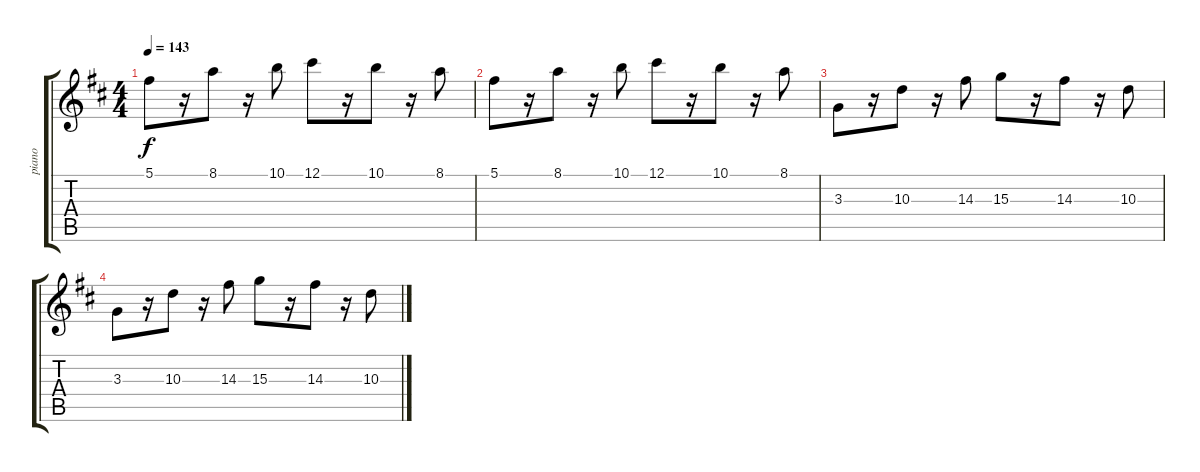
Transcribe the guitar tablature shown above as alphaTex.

\track ("piano" "piano") {instrument acousticgrandpiano}
\staff {score tabs}
\tuning (Db5 Ab4 E4 B3 Gb3 B2) {hide}
\ts (4 4)
\tempo 143
\clef g2
\ks bminor
5.1.8{dy f} r.16 8.1.8 r.16 10.1.8 12.1.8 r.16 10.1.8 r.16 8.1.8 |
5.1.8 r.16 8.1.8 r.16 10.1.8 12.1.8 r.16 10.1.8 r.16 8.1.8 |
3.3.8 r.16 10.3.8 r.16 14.3.8 15.3.8 r.16 14.3.8 r.16 10.3.8 |
3.3.8 r.16 10.3.8 r.16 14.3.8 15.3.8 r.16 14.3.8 r.16 10.3.8
